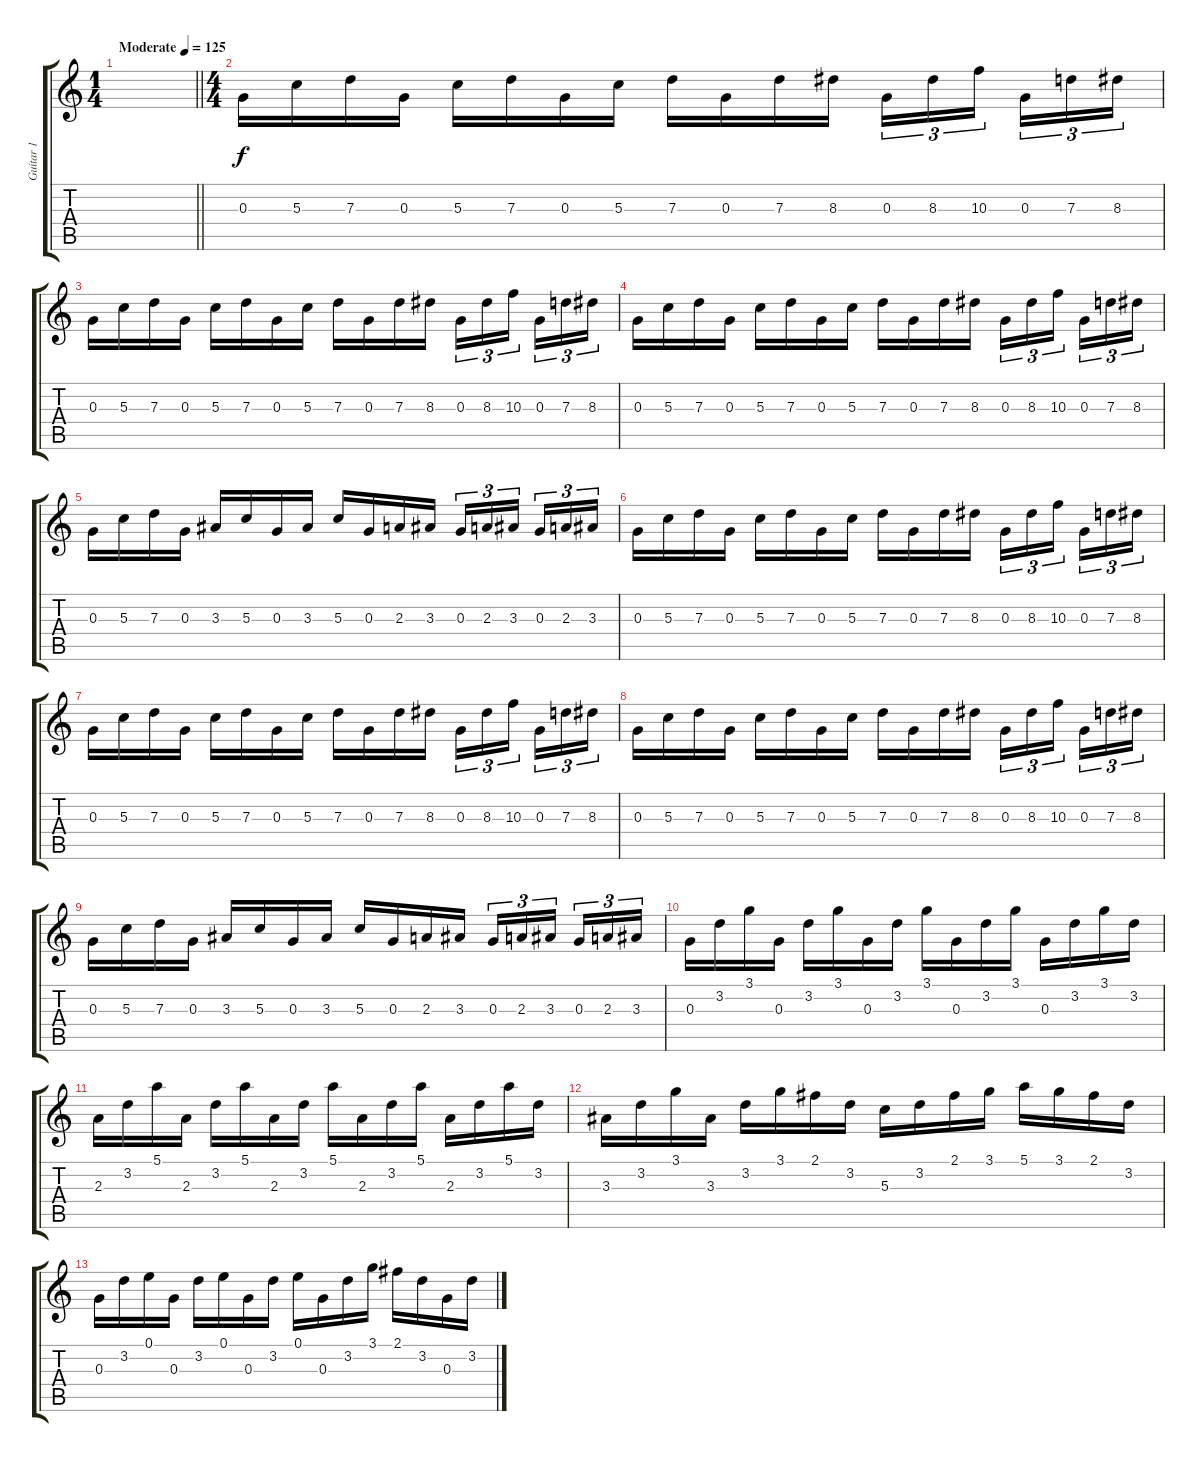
\track ("Guitar 1" "Guitar 1") {instrument distortionguitar}
\staff {score tabs}
\tuning (E4 B3 G3 D3 A2 D2) {hide}
\ts (1 4)
\tempo (125 "Moderate")
\clef g2
\barLineRight lightlight
\ks c
|
\ts (4 4)
0.3.16 5.3.16 7.3.16 0.3.16 5.3.16 7.3.16 0.3.16 5.3.16 7.3.16 0.3.16 7.3.16 8.3.16 0.3.16{tu (3 2)} 8.3.16{tu (3 2)} 10.3.16{tu (3 2) beam splitsecondary} 0.3.16{tu (3 2)} 7.3.16{tu (3 2)} 8.3.16{tu (3 2)} |
0.3.16 5.3.16 7.3.16 0.3.16 5.3.16 7.3.16 0.3.16 5.3.16 7.3.16 0.3.16 7.3.16 8.3.16 0.3.16{tu (3 2)} 8.3.16{tu (3 2)} 10.3.16{tu (3 2) beam splitsecondary} 0.3.16{tu (3 2)} 7.3.16{tu (3 2)} 8.3.16{tu (3 2)} |
0.3.16 5.3.16 7.3.16 0.3.16 5.3.16 7.3.16 0.3.16 5.3.16 7.3.16 0.3.16 7.3.16 8.3.16 0.3.16{tu (3 2)} 8.3.16{tu (3 2)} 10.3.16{tu (3 2) beam splitsecondary} 0.3.16{tu (3 2)} 7.3.16{tu (3 2)} 8.3.16{tu (3 2)} |
0.3.16 5.3.16 7.3.16 0.3.16 3.3.16 5.3.16 0.3.16 3.3.16 5.3.16 0.3.16 2.3.16 3.3.16 0.3.16{tu (3 2)} 2.3.16{tu (3 2)} 3.3.16{tu (3 2) beam splitsecondary} 0.3.16{tu (3 2)} 2.3.16{tu (3 2)} 3.3.16{tu (3 2)} |
0.3.16 5.3.16 7.3.16 0.3.16 5.3.16 7.3.16 0.3.16 5.3.16 7.3.16 0.3.16 7.3.16 8.3.16 0.3.16{tu (3 2)} 8.3.16{tu (3 2)} 10.3.16{tu (3 2) beam splitsecondary} 0.3.16{tu (3 2)} 7.3.16{tu (3 2)} 8.3.16{tu (3 2)} |
0.3.16 5.3.16 7.3.16 0.3.16 5.3.16 7.3.16 0.3.16 5.3.16 7.3.16 0.3.16 7.3.16 8.3.16 0.3.16{tu (3 2)} 8.3.16{tu (3 2)} 10.3.16{tu (3 2) beam splitsecondary} 0.3.16{tu (3 2)} 7.3.16{tu (3 2)} 8.3.16{tu (3 2)} |
0.3.16 5.3.16 7.3.16 0.3.16 5.3.16 7.3.16 0.3.16 5.3.16 7.3.16 0.3.16 7.3.16 8.3.16 0.3.16{tu (3 2)} 8.3.16{tu (3 2)} 10.3.16{tu (3 2) beam splitsecondary} 0.3.16{tu (3 2)} 7.3.16{tu (3 2)} 8.3.16{tu (3 2)} |
0.3.16 5.3.16 7.3.16 0.3.16 3.3.16 5.3.16 0.3.16 3.3.16 5.3.16 0.3.16 2.3.16 3.3.16 0.3.16{tu (3 2)} 2.3.16{tu (3 2)} 3.3.16{tu (3 2) beam splitsecondary} 0.3.16{tu (3 2)} 2.3.16{tu (3 2)} 3.3.16{tu (3 2)} |
0.3.16 3.2.16 3.1.16 0.3.16 3.2.16 3.1.16 0.3.16 3.2.16 3.1.16 0.3.16 3.2.16 3.1.16 0.3.16 3.2.16 3.1.16 3.2.16 |
2.3.16 3.2.16 5.1.16 2.3.16 3.2.16 5.1.16 2.3.16 3.2.16 5.1.16 2.3.16 3.2.16 5.1.16 2.3.16 3.2.16 5.1.16 3.2.16 |
3.3.16 3.2.16 3.1.16 3.3.16 3.2.16 3.1.16 2.1.16 3.2.16 5.3.16 3.2.16 2.1.16 3.1.16 5.1.16 3.1.16 2.1.16 3.2.16 |
0.3.16 3.2.16 0.1.16 0.3.16 3.2.16 0.1.16 0.3.16 3.2.16 0.1.16 0.3.16 3.2.16 3.1.16 2.1.16 3.2.16 0.3.16 3.2.16
